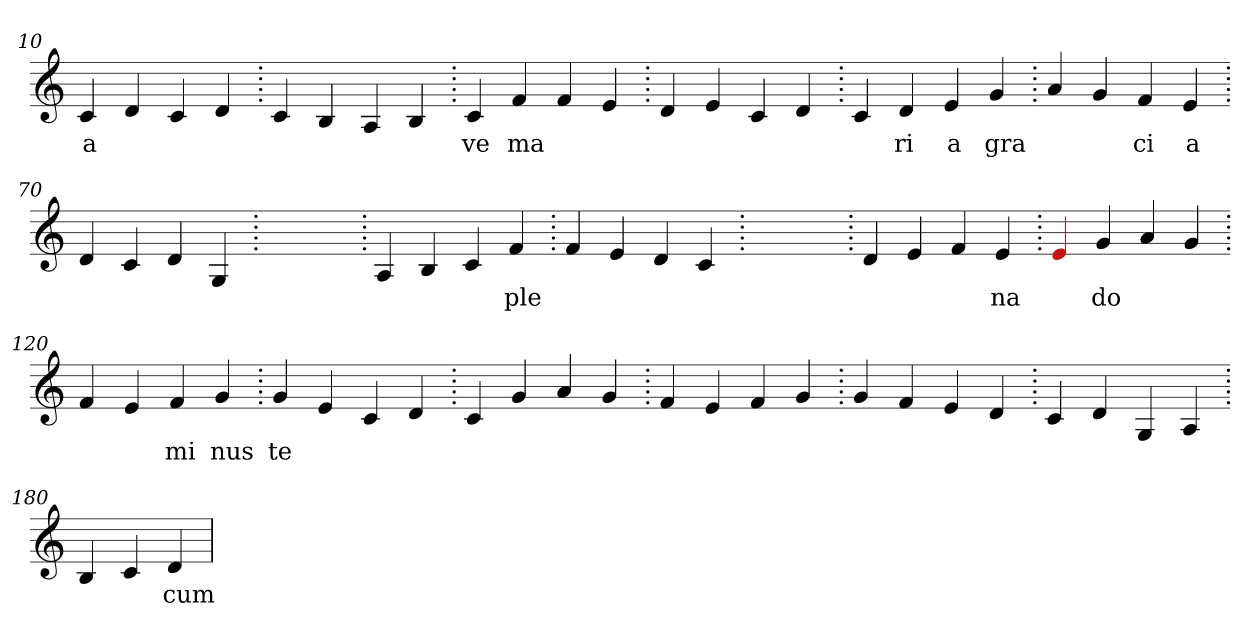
**kern	**text
*part1	*part1
*staff1	*staff1
*clefG2	*
=10.	=10.
4c	a
4d	.
4c	.
4d	.
=20.	=20.
4c	.
4B	.
4A	.
4B	.
=30.	=30.
4c	ve
4f	ma
4f	.
4e	.
=40.	=40.
4d	.
4e	.
4c	.
4d	.
=50.	=50.
4c	.
4d	ri
4e	a
4g	gra
=60.	=60.
4a	.
4g	.
4f	ci
4e	a
=70.	=70.
4d	.
4c	.
4d	.
4G	.
=80.	=80.
1ryy	.
=80.	=80.
4A	.
4B	.
4c	.
4f	ple
=90.	=90.
4f	.
4e	.
4d	.
4c	.
=100.	=100.
1ryy	.
=100.	=100.
4d	.
4e	.
4f	.
4e	na
=110.	=110.
4Re	.
4g	do
4a	.
4g	.
=120.	=120.
4f	.
4e	.
4f	mi
4g	nus
=130.	=130.
4g	te
4e	.
4c	.
4d	.
=140.	=140.
4c	.
4g	.
4a	.
4g	.
=150.	=150.
4f	.
4e	.
4f	.
4g	.
=160.	=160.
4g	.
4f	.
4e	.
4d	.
=170.	=170.
4c	.
4d	.
4G	.
4A	.
=180.	=180.
4B	.
4c	.
4d	cum
=	=
*-	*-
